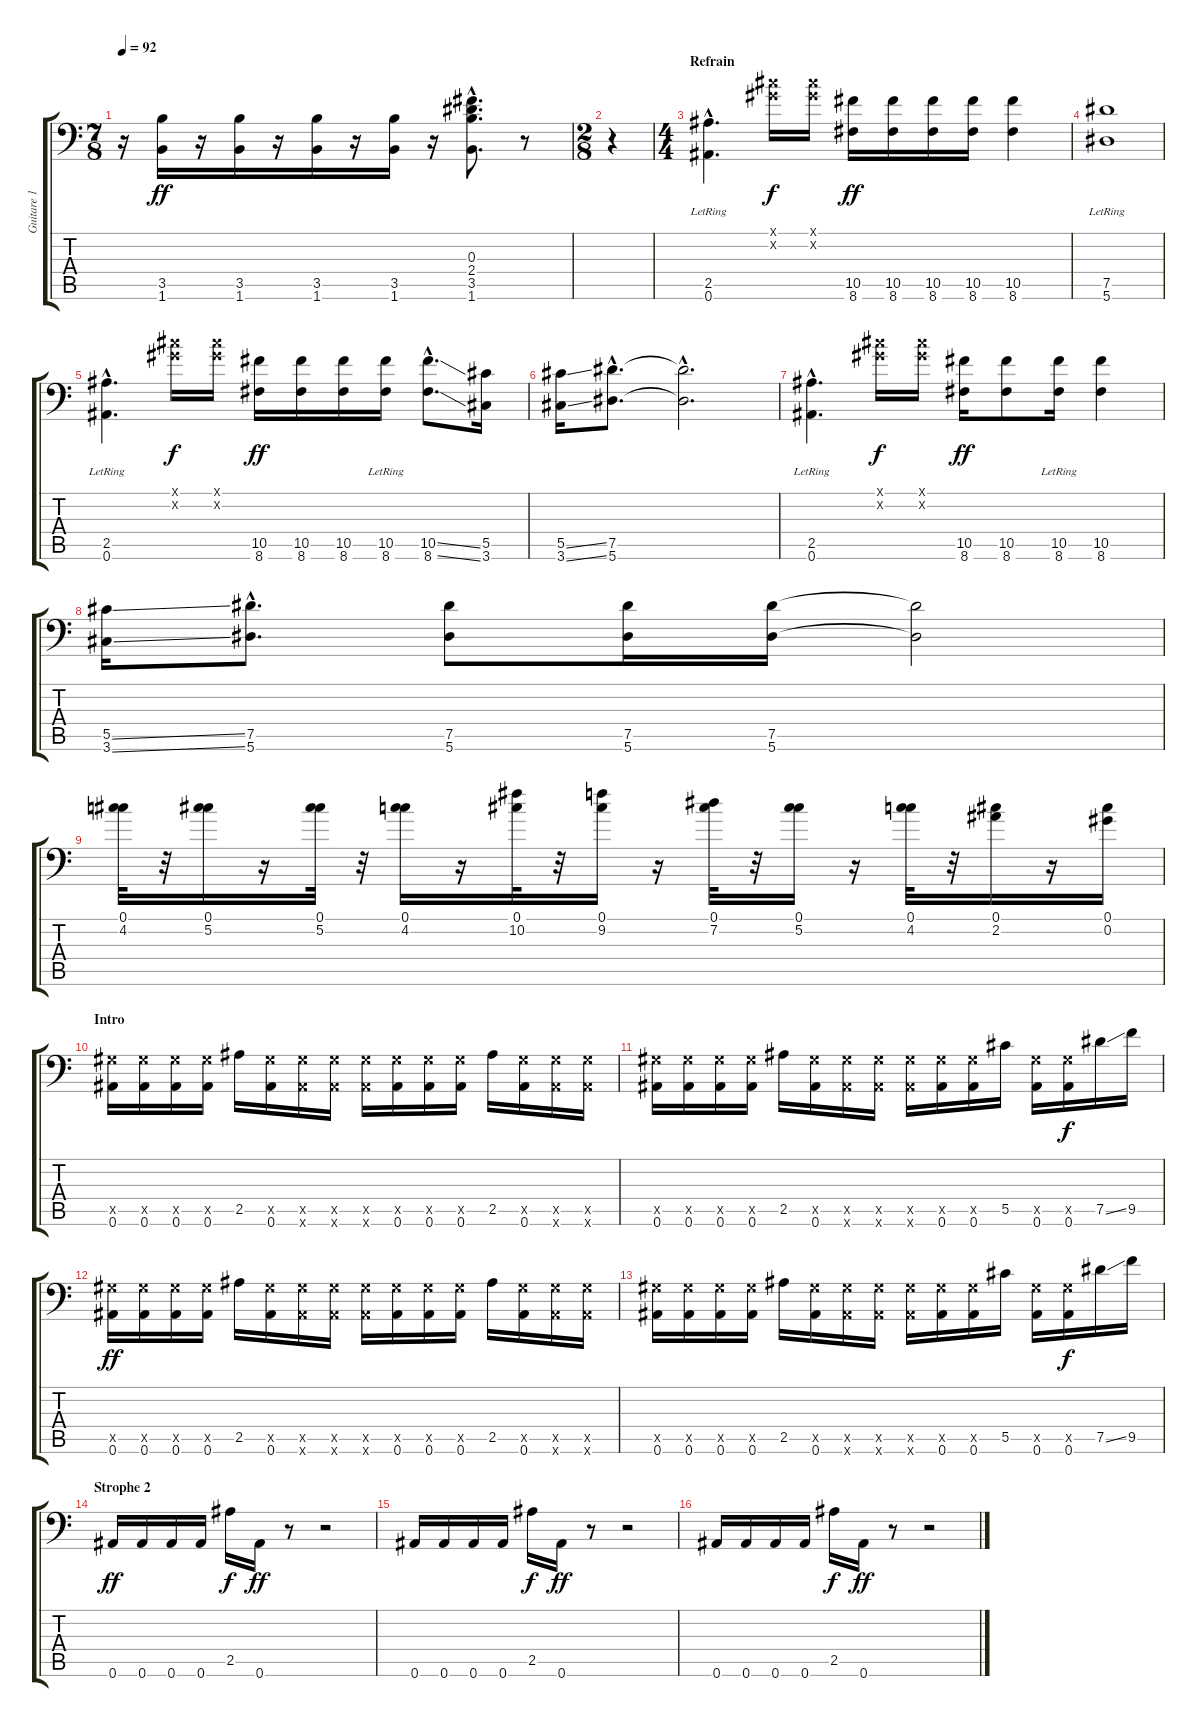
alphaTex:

\track ("Guitare 1" "Guitare 1") {instrument overdrivenguitar}
\staff {score tabs}
\tuning (Db4 Ab3 Gb3 Db3 Ab2 Bb1) {hide}
\ts (7 8)
\tempo 92
\clef f4
\ks c
r.16{dy f} (3.5 1.6).16{dy ff} r.16 (3.5 1.6).16 r.16 (3.5 1.6).16 r.16 (3.5 1.6).16 r.16 (0.3{hac} 2.4{hac} 3.5{hac} 1.6{hac}).8{d} r.8 |
\ts (2 8)
r.4 |
\ts (4 4)
\section ("" "Refrain")
(2.5{hac lr} 0.6{hac lr}).4{d} (0.1{x} 0.2{x}).16{dy f} (0.1{x} 0.2{x}).16 (10.5 8.6).16{dy ff} (10.5 8.6).16 (10.5 8.6).16 (10.5 8.6).16 (10.5 8.6).4 |
(7.5{lr} 5.6{lr}).1 |
(2.5{hac lr} 0.6{hac lr}).4{d} (0.1{x} 0.2{x}).16{dy f} (0.1{x} 0.2{x}).16 (10.5 8.6).16{dy ff} (10.5 8.6).16 (10.5 8.6).16 (10.5{lr} 8.6{lr}).16 (10.5{ss hac} 8.6{ss hac}).8{d} (5.5 3.6).16 |
(5.5{ss} 3.6{ss}).16 (7.5{hac} 5.6{hac}).8{d} (7.5{hac t} 5.6{hac t}).2{d} |
(2.5{hac lr} 0.6{hac lr}).4{d} (0.1{x} 0.2{x}).16{dy f} (0.1{x} 0.2{x}).16 (10.5 8.6).16{dy ff} (10.5 8.6).8 (10.5{lr} 8.6{lr}).16 (10.5 8.6).4 |
(5.5{ss} 3.6{ss}).16 (7.5{hac} 5.6{hac}).8{d} (7.5 5.6).8 (7.5 5.6).16 (7.5 5.6).16 (7.5{t} 5.6{t}).2 |
(0.1 4.2).32 r.32 (0.1 5.2).16 r.16 (0.1 5.2).32 r.32 (0.1 4.2).16 r.16 (0.1 10.2).32 r.32 (0.1 9.2).16 r.16 (0.1 7.2).32 r.32 (0.1 5.2).16 r.16 (0.1 4.2).32 r.32 (0.1 2.2).16 r.16 (0.1 0.2).16 |
\section ("" "Intro")
(0.5{x} 0.6).16 (0.5{x} 0.6).16 (0.5{x} 0.6).16 (0.5{x} 0.6).16 2.5.16 (0.5{x} 0.6).16 (0.5{x} 0.6{x}).16 (0.5{x} 0.6{x}).16 (0.5{x} 0.6{x}).16 (0.5{x} 0.6).16 (0.5{x} 0.6).16 (0.5{x} 0.6).16 2.5.16 (0.5{x} 0.6).16 (0.5{x} 0.6{x}).16 (0.5{x} 0.6{x}).16 |
(0.5{x} 0.6).16 (0.5{x} 0.6).16 (0.5{x} 0.6).16 (0.5{x} 0.6).16 2.5.16 (0.5{x} 0.6).16 (0.5{x} 0.6{x}).16 (0.5{x} 0.6{x}).16 (0.5{x} 0.6{x}).16 (0.5{x} 0.6).16 (0.5{x} 0.6).16 5.5.16 (0.5{x} 0.6).16 (0.5{x} 0.6).16{dy f} 7.5{ss}.16 9.5.16 |
(0.5{x} 0.6).16{dy ff} (0.5{x} 0.6).16 (0.5{x} 0.6).16 (0.5{x} 0.6).16 2.5.16 (0.5{x} 0.6).16 (0.5{x} 0.6{x}).16 (0.5{x} 0.6{x}).16 (0.5{x} 0.6{x}).16 (0.5{x} 0.6).16 (0.5{x} 0.6).16 (0.5{x} 0.6).16 2.5.16 (0.5{x} 0.6).16 (0.5{x} 0.6{x}).16 (0.5{x} 0.6{x}).16 |
(0.5{x} 0.6).16 (0.5{x} 0.6).16 (0.5{x} 0.6).16 (0.5{x} 0.6).16 2.5.16 (0.5{x} 0.6).16 (0.5{x} 0.6{x}).16 (0.5{x} 0.6{x}).16 (0.5{x} 0.6{x}).16 (0.5{x} 0.6).16 (0.5{x} 0.6).16 5.5.16 (0.5{x} 0.6).16 (0.5{x} 0.6).16{dy f} 7.5{ss}.16 9.5.16 |
\section ("" "Strophe 2")
0.6.16{dy ff} 0.6.16 0.6.16 0.6.16 2.5.16{dy f} 0.6.16{dy ff} r.8 r.2 |
0.6.16 0.6.16 0.6.16 0.6.16 2.5.16{dy f} 0.6.16{dy ff} r.8 r.2 |
0.6.16 0.6.16 0.6.16 0.6.16 2.5.16{dy f} 0.6.16{dy ff} r.8 r.2
